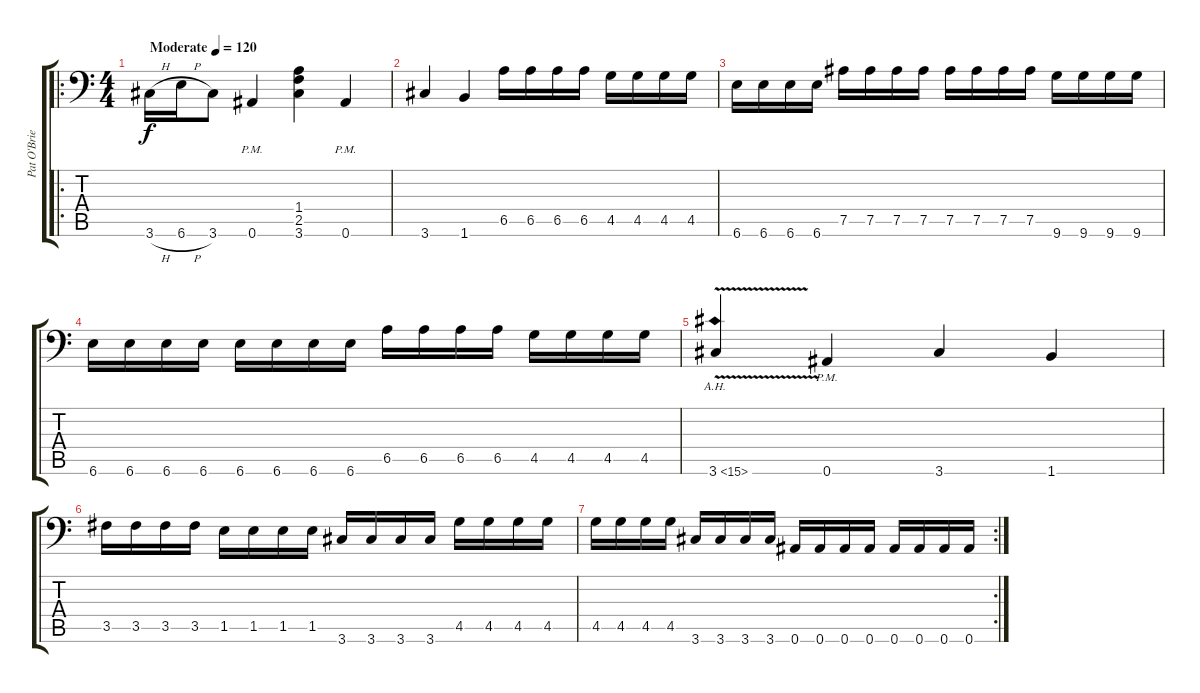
\track ("Pat O'Brien" "Pat O'Brie") {instrument distortionguitar}
\staff {score tabs}
\tuning (Bb3 F3 Db3 Ab2 Eb2 Bb1) {hide}
\ro
\ts (4 4)
\tempo (120 "Moderate")
\tempo 175
\tempo (120 "Moderate")
\clef f4
\ks c
3.6{h}.16{dy f instrument distortionguitar} 6.6{h}.16 3.6.8 0.6{pm}.4 (1.4 2.5 3.6).4 0.6{pm}.4 |
3.6.4 1.6.4 6.5.16 6.5.16 6.5.16 6.5.16 4.5.16 4.5.16 4.5.16 4.5.16 |
6.6.16 6.6.16 6.6.16 6.6.16 7.5.16 7.5.16 7.5.16 7.5.16 7.5.16 7.5.16 7.5.16 7.5.16 9.6.16 9.6.16 9.6.16 9.6.16 |
6.6.16 6.6.16 6.6.16 6.6.16 6.6.16 6.6.16 6.6.16 6.6.16 6.5.16 6.5.16 6.5.16 6.5.16 4.5.16 4.5.16 4.5.16 4.5.16 |
3.6{ah 12 v}.4 0.6{pm}.4 3.6.4 1.6.4 |
3.5.16 3.5.16 3.5.16 3.5.16 1.5.16 1.5.16 1.5.16 1.5.16 3.6.16 3.6.16 3.6.16 3.6.16 4.5.16 4.5.16 4.5.16 4.5.16 |
\rc 2
4.5.16 4.5.16 4.5.16 4.5.16 3.6.16 3.6.16 3.6.16 3.6.16 0.6.16 0.6.16 0.6.16 0.6.16 0.6.16 0.6.16 0.6.16 0.6.16
